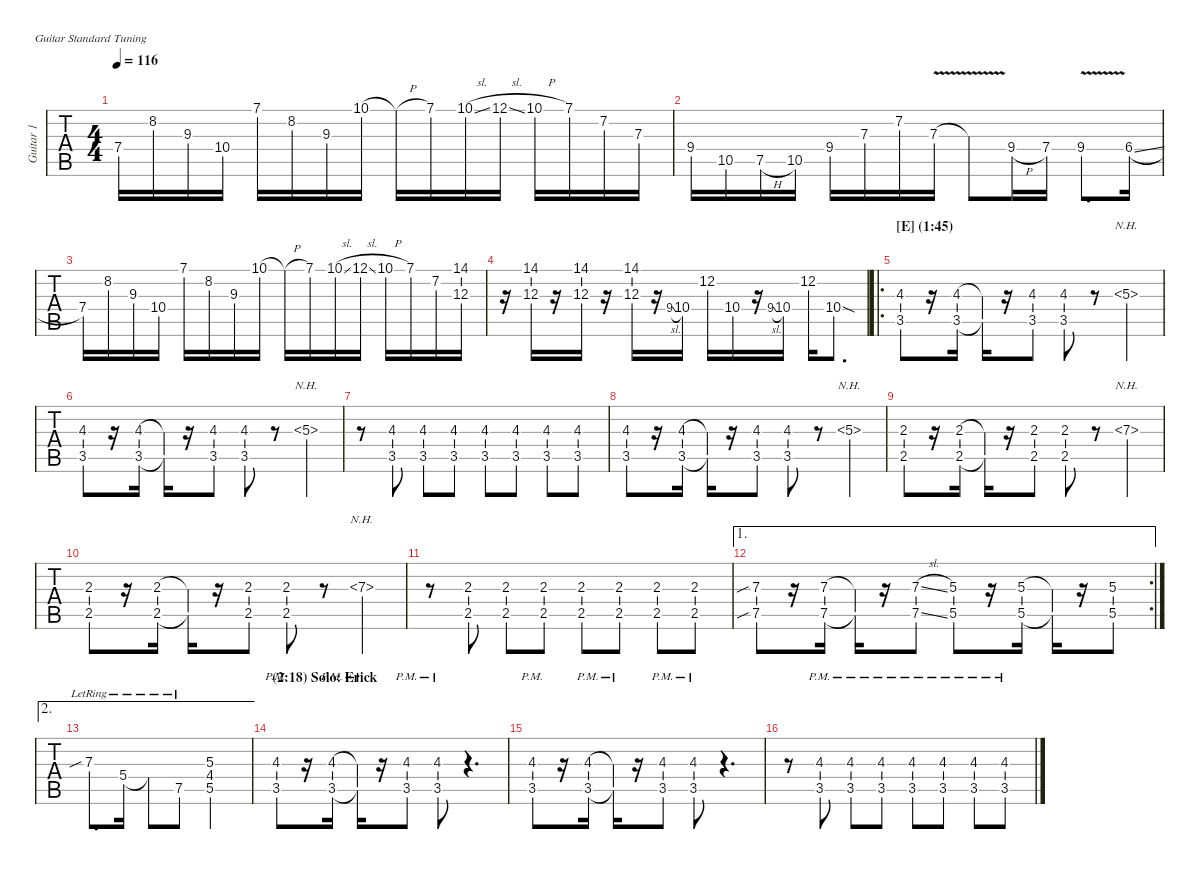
\defaultSystemsLayout 4
\hideDynamics
\bracketExtendMode nobrackets
\multiTrackTrackNamePolicy allsystems
\firstSystemTrackNameMode fullname
\otherSystemsTrackNameMode fullname
\otherSystemsTrackNameOrientation horizontal
\track ("Guitar 1" "Guitar 1") {instrument distortionguitar}
\staff {tabs}
\tuning (E4 B3 G3 D3 A2 E2)
\ts (4 4)
\scale
1.02133
\tempo 116
\accidentals auto
\clef g2
\ottava regular
\simile none
\ks c
7.4.16{dy mf} 8.2.16 9.3.16 10.4.16 7.1.16 8.2.16 9.3.16 10.1.16 10.1{h t}.16 7.1.16 10.1{sl}.16 12.1{sl}.16 10.1{h}.16 7.1.16 7.2{acc #}.16 7.3.16 |
\scale
0.97867 9.4.16 10.5.16 7.5{h}.16 10.5.16 9.4.16 7.3.16 7.2{acc #}.16 7.3{v}.16 7.3{v t}.8 9.4{h}.16 7.4.16 9.4{v}.8{d} 6.4{sl acc #}.16 |
\scale
1.02139 7.4.16 8.2.16 9.3.16 10.4.16 7.1.16 8.2.16 9.3.16 10.1.16 10.1{h t}.16 7.1.16 10.1{sl}.16 12.1{sl}.16 10.1{h}.16 7.1.16 7.2{acc #}.16 (14.1{acc #} 12.3).16 |
\scale
0.978613 r.16 (14.1{acc #} 12.3).16 r.16 (14.1{acc #} 12.3).16 r.16 (14.1{acc #} 12.3).16 r.16 9.4{sl}.8{gr onbeat} 10.4.16 12.2.16 10.4.16 r.16 9.4{sl}.8{gr onbeat} 10.4.16 12.2.16 10.4{sod}.8{d} |
\ro
\section ("E" "(1:45)")
\scale
1.01163 (4.3 3.5).8 r.16 (4.3 3.5).16 (4.3{t} 3.5{t}).16 r.16 (4.3 3.5).8 (4.3 3.5).8 r.8 5.3{nh}.4 |
\scale
0.984302 (4.3 3.5).8 r.16 (4.3 3.5).16 (4.3{t} 3.5{t}).16 r.16 (4.3 3.5).8 (4.3 3.5).8 r.8 5.3{nh}.4 |
\scale
1.00407 r.8 (4.3{st} 3.5{st}).8 (4.3{st} 3.5{st}).8 (4.3{st} 3.5{st}).8 (4.3{st} 3.5{st}).8 (4.3{st} 3.5{st}).8 (4.3{st} 3.5{st}).8 (4.3{st} 3.5{st}).8 |
\scale
0.978224 (4.3 3.5).8 r.16 (4.3 3.5).16 (4.3{t} 3.5{t}).16 r.16 (4.3 3.5).8 (4.3 3.5).8 r.8 5.3{nh}.4 |
\scale
0.975419 (2.3 2.5).8 r.16 (2.3 2.5).16 (2.3{t} 2.5{t}).16 r.16 (2.3 2.5).8 (2.3 2.5).8 r.8 7.3{nh}.4 |
\scale
0.975419 (2.3 2.5).8 r.16 (2.3 2.5).16 (2.3{t} 2.5{t}).16 r.16 (2.3 2.5).8 (2.3 2.5).8 r.8 7.3{nh}.4 |
\scale
1.00922 r.8 (2.3{st} 2.5{st}).8 (2.3{st} 2.5{st}).8 (2.3{st} 2.5{st}).8 (2.3{st} 2.5{st}).8 (2.3{st} 2.5{st}).8 (2.3{st} 2.5{st}).8 (2.3{st} 2.5{st}).8 |
\ae 1
\rc 2
\scale
1.00027 (7.3{sib} 7.5{sib}).8 r.16 (7.3 7.5).16 (7.3{t} 7.5{t}).16 r.16 (7.3{sl} 7.5{sl}).8 (5.3 5.5).8 r.16 (5.3 5.5).16 (5.3{t} 5.5{t}).16 r.16 (5.3 5.5).8 |
\ae 2
\scale
0.990507 7.3{sib lr}.8{d} 5.4{lr}.16 5.4{lr t}.8 7.5{lr}.8 (5.5 5.3 4.4{acc #}).2 |
\section ("" "(2:18) Solo: Erick")
\scale
1.02266 (4.3{pm} 3.5{pm}).8 r.16 (4.3{pm} 3.5{pm}).16 (4.3{pm t} 3.5{pm t}).16 r.16 (4.3{pm} 3.5{pm}).8 (4.3{pm} 3.5{pm}).8 r.4{d} |
\scale
0.977344 (4.3{pm} 3.5{pm}).8 r.16 (4.3{pm} 3.5{pm}).16 (4.3{pm t} 3.5{pm t}).16 r.16 (4.3{pm} 3.5{pm}).8 (4.3{pm} 3.5{pm}).8 r.4{d} |
\scale
1.02133 r.8 (4.3{pm st} 3.5{pm st}).8 (4.3{pm st} 3.5{pm st}).8 (4.3{pm st} 3.5{pm st}).8 (4.3{pm st} 3.5{pm st}).8 (4.3{pm st} 3.5{pm st}).8 (4.3{pm st} 3.5{pm st}).8 (4.3{pm st} 3.5{pm st}).8
